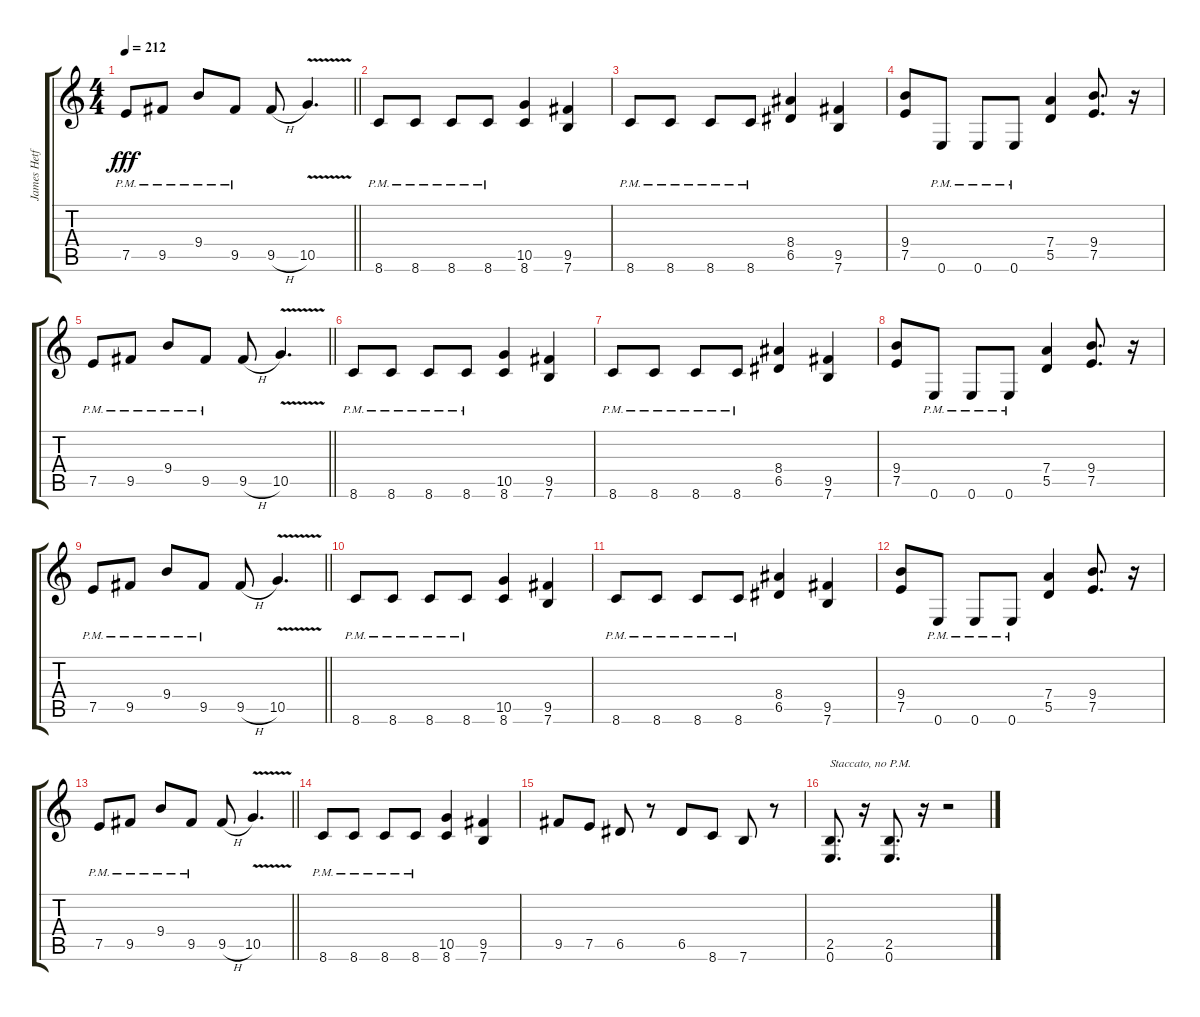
\track ("James Hetfeild" "James Hetf") {instrument distortionguitar}
\staff {score tabs}
\tuning (E4 B3 G3 D3 A2 E2) {hide}
\ts (4 4)
\tempo 212
\clef g2
\barLineRight lightlight
\ks c
7.5{pm}.8{dy fff} 9.5{pm}.8 9.4{pm}.8 9.5{pm}.8 9.5{h}.8 10.5{v}.4{d} |
8.6{pm}.8 8.6{pm}.8 8.6{pm}.8 8.6{pm}.8 (10.5 8.6).4 (9.5 7.6).4 |
8.6{pm}.8 8.6{pm}.8 8.6{pm}.8 8.6{pm}.8 (8.4 6.5).4 (9.5 7.6).4 |
(9.4 7.5).8 0.6{pm}.8 0.6{pm}.8 0.6{pm}.8 (7.4 5.5).4 (9.4 7.5).8{d} r.16 |
\barLineRight lightlight
7.5{pm}.8 9.5{pm}.8 9.4{pm}.8 9.5{pm}.8 9.5{h}.8 10.5{v}.4{d} |
8.6{pm}.8 8.6{pm}.8 8.6{pm}.8 8.6{pm}.8 (10.5 8.6).4 (9.5 7.6).4 |
8.6{pm}.8 8.6{pm}.8 8.6{pm}.8 8.6{pm}.8 (8.4 6.5).4 (9.5 7.6).4 |
(9.4 7.5).8 0.6{pm}.8 0.6{pm}.8 0.6{pm}.8 (7.4 5.5).4 (9.4 7.5).8{d} r.16 |
\barLineRight lightlight
7.5{pm}.8 9.5{pm}.8 9.4{pm}.8 9.5{pm}.8 9.5{h}.8 10.5{v}.4{d} |
8.6{pm}.8 8.6{pm}.8 8.6{pm}.8 8.6{pm}.8 (10.5 8.6).4 (9.5 7.6).4 |
8.6{pm}.8 8.6{pm}.8 8.6{pm}.8 8.6{pm}.8 (8.4 6.5).4 (9.5 7.6).4 |
(9.4 7.5).8 0.6{pm}.8 0.6{pm}.8 0.6{pm}.8 (7.4 5.5).4 (9.4 7.5).8{d} r.16 |
\barLineRight lightlight
7.5{pm}.8 9.5{pm}.8 9.4{pm}.8 9.5{pm}.8 9.5{h}.8 10.5{v}.4{d} |
8.6{pm}.8 8.6{pm}.8 8.6{pm}.8 8.6{pm}.8 (10.5 8.6).4 (9.5 7.6).4 |
9.5.8 7.5.8 6.5.8 r.8 6.5.8 8.6.8 7.6.8 r.8 |
(2.5 0.6).8{d txt "Staccato, no P.M."} r.16 (2.5 0.6).8{d} r.16 r.2
